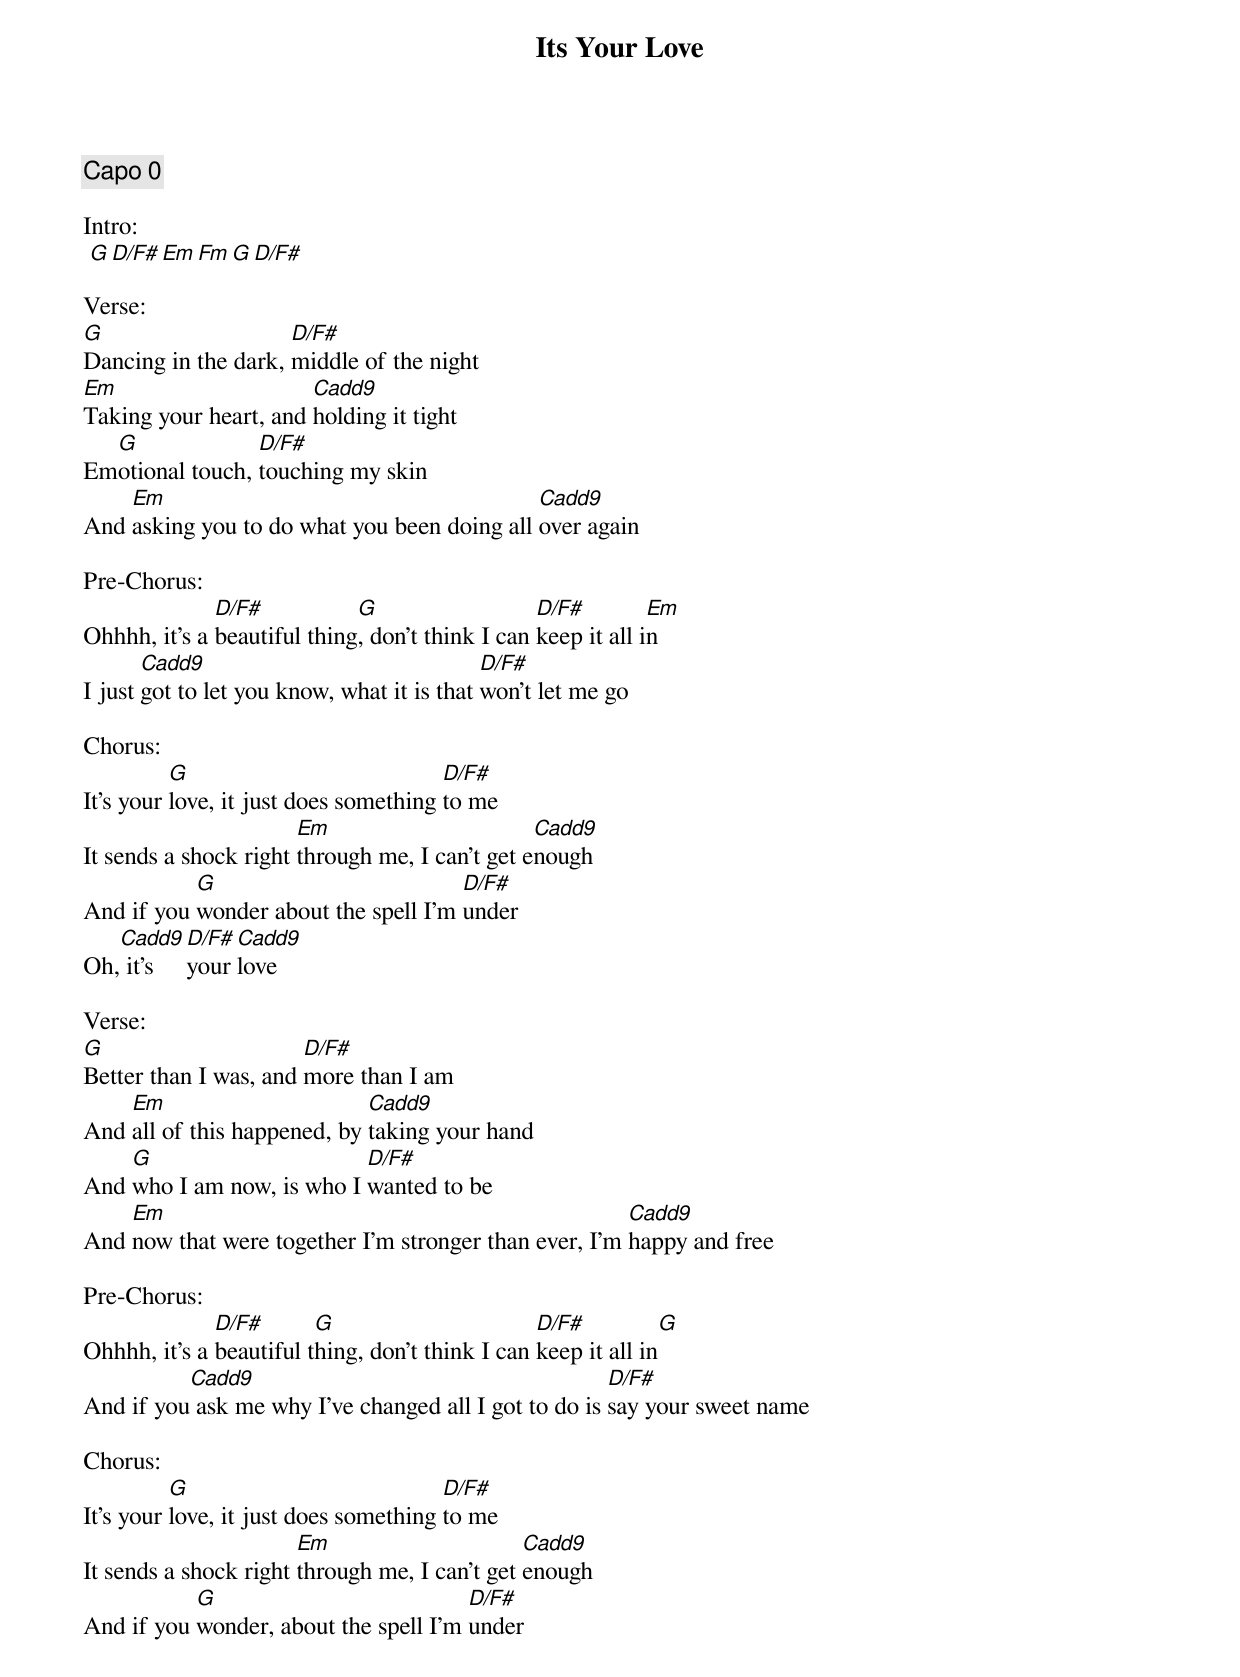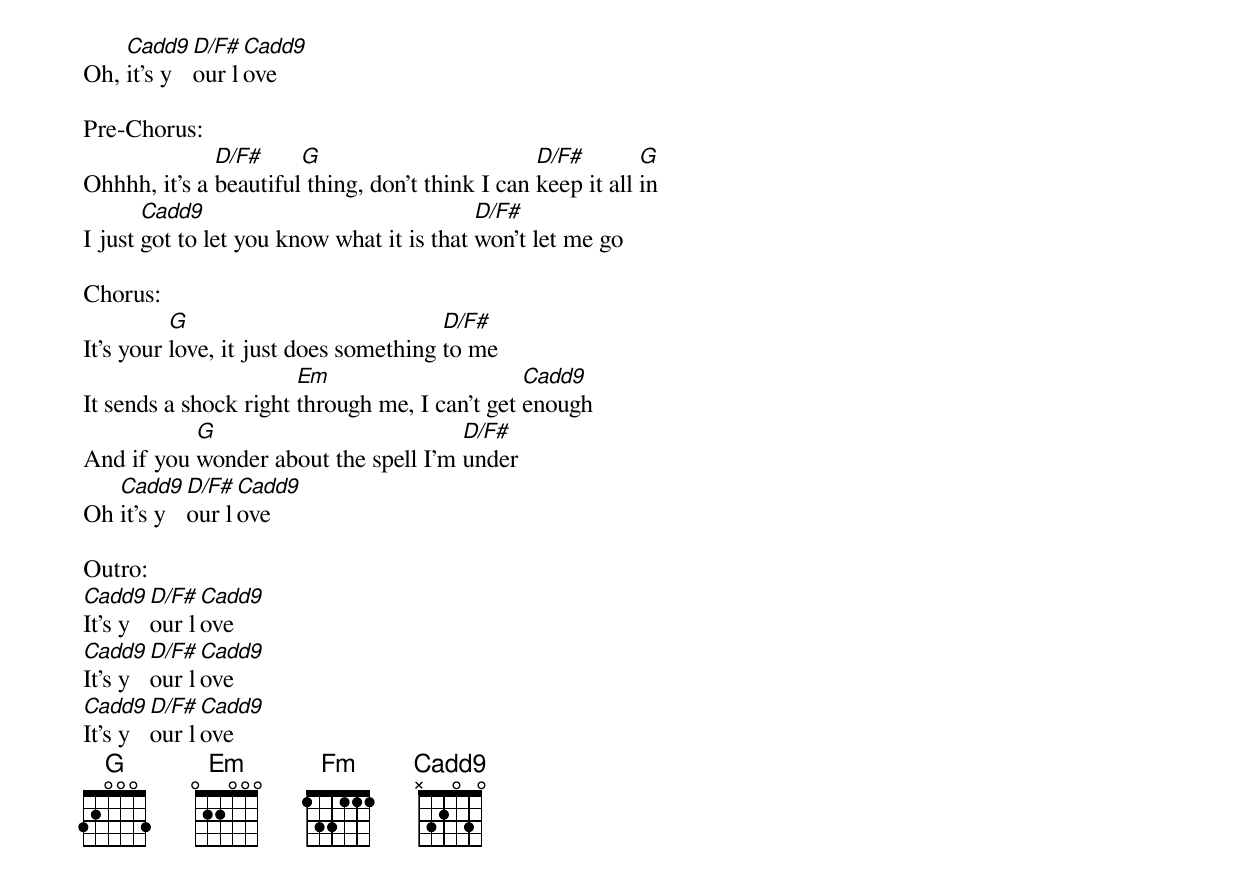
{title:Its Your Love}
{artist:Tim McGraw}
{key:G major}
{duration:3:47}
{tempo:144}
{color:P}

{comment: Capo 0}

Intro:
 [G][D/F#][Em][Fm][G][D/F#]

Verse:
[G]Dancing in the dark, [D/F#]middle of the night
[Em]Taking your heart, and [Cadd9]holding it tight
Em[G]otional touch, [D/F#]touching my skin
And [Em]asking you to do what you been doing all [Cadd9]over again

Pre-Chorus:
Ohhhh, it's a [D/F#]beautiful thing[G], don't think I can [D/F#]keep it all i[Em]n
I just [Cadd9]got to let you know, what it is that [D/F#]won't let me go

Chorus:
It's your [G]love, it just does something [D/F#]to me
It sends a shock right [Em]through me, I can't get e[Cadd9]nough
And if you [G]wonder about the spell I'm [D/F#]under
Oh,[Cadd9] it's [D/F#]your [Cadd9]love

Verse:
[G]Better than I was, and [D/F#]more than I am
And [Em]all of this happened, by [Cadd9]taking your hand
And [G]who I am now, is who I [D/F#]wanted to be
And [Em]now that were together I'm stronger than ever, I'm [Cadd9]happy and free

Pre-Chorus:
Ohhhh, it's a [D/F#]beautiful t[G]hing, don't think I can [D/F#]keep it all in[G]
And if you[Cadd9] ask me why I've changed all I got to do is [D/F#]say your sweet name

Chorus:
It's your [G]love, it just does something [D/F#]to me
It sends a shock right [Em]through me, I can't get [Cadd9]enough
And if you [G]wonder, about the spell I'm [D/F#]under
Oh, [Cadd9]it's y[D/F#]our l[Cadd9]ove

Pre-Chorus:
Ohhhh, it's a [D/F#]beautiful[G] thing, don't think I can [D/F#]keep it all [G]in
I just [Cadd9]got to let you know what it is that [D/F#]won't let me go

Chorus:
It's your [G]love, it just does something [D/F#]to me
It sends a shock right [Em]through me, I can't get [Cadd9]enough
And if you [G]wonder about the spell I'm [D/F#]under
Oh [Cadd9]it's y[D/F#]our l[Cadd9]ove

Outro:
[Cadd9]It's y[D/F#]our l[Cadd9]ove
[Cadd9]It's y[D/F#]our l[Cadd9]ove
[Cadd9]It's y[D/F#]our l[Cadd9]ove
